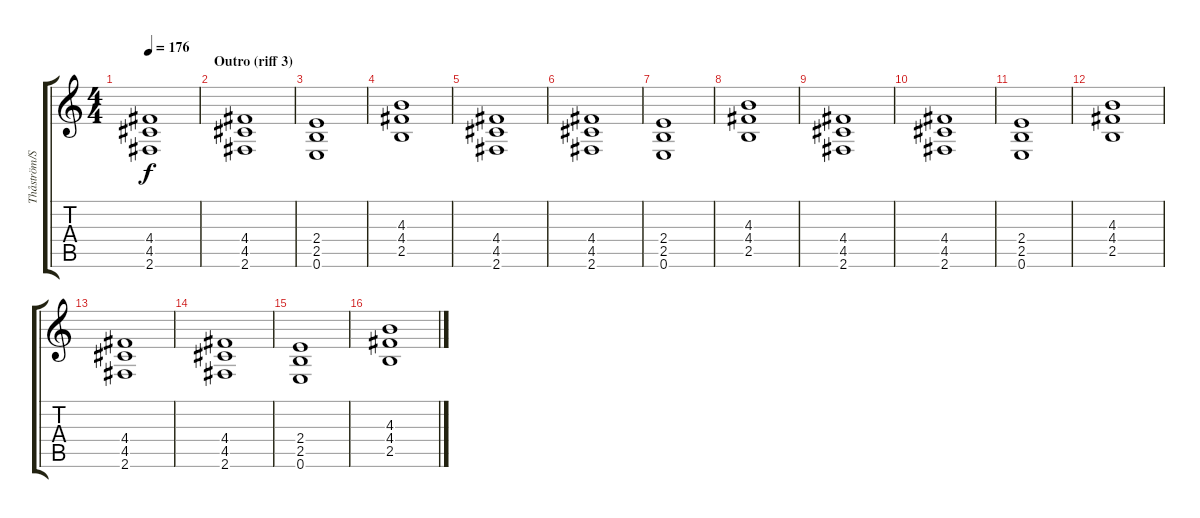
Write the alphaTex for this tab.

\track ("Thåström/Stry - Gitarr" "Thåström/S") {instrument distortionguitar}
\staff {score tabs}
\tuning (E4 B3 G3 D3 A2 E2) {hide}
\ts (4 4)
\tempo 176
\clef g2
\ks c
(4.4 4.5 2.6).1{dy f} |
\section ("" "Outro (riff 3)")
(4.4 4.5 2.6).1 |
(2.4 2.5 0.6).1 |
(4.3 4.4 2.5).1 |
(4.4 4.5 2.6).1 |
(4.4 4.5 2.6).1 |
(2.4 2.5 0.6).1 |
(4.3 4.4 2.5).1 |
(4.4 4.5 2.6).1 |
(4.4 4.5 2.6).1 |
(2.4 2.5 0.6).1 |
(4.3 4.4 2.5).1 |
(4.4 4.5 2.6).1 |
(4.4 4.5 2.6).1 |
(2.4 2.5 0.6).1 |
(4.3 4.4 2.5).1
